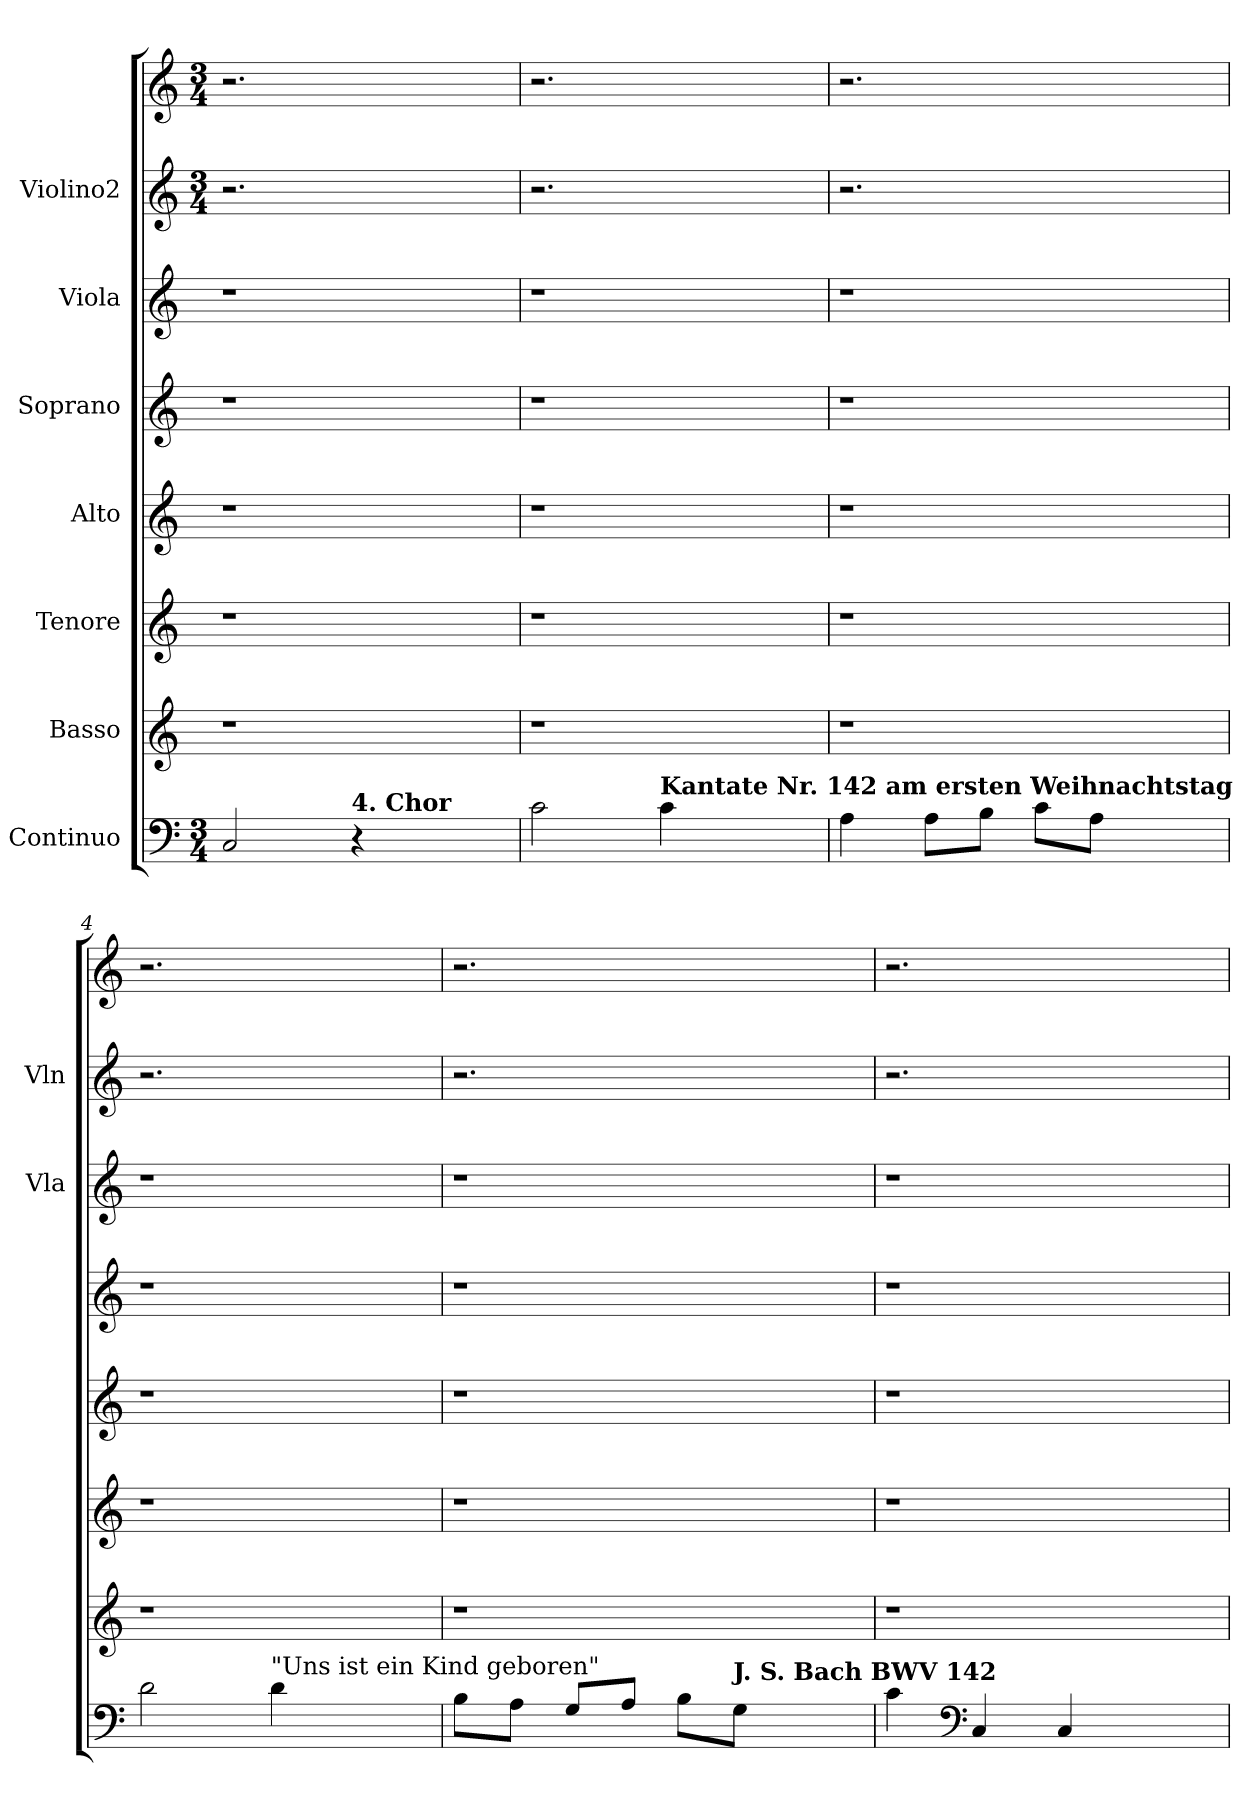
**kern	**kern	**kern	**kern	**kern	**kern	**kern	**kern
*part7	*part6	*part5	*part4	*part3	*part2	*part1	*part1
*staff8	*staff7	*staff6	*staff5	*staff4	*staff3	*staff2	*staff1
*I"Continuo	*I"Basso	*I"Tenore	*I"Alto	*I"Soprano	*I"Viola	*I"Violino2	*
*	*	*	*	*	*I'Vla	*I'Vln	*
*clefF4	*clefG2	*clefG2	*clefG2	*clefG2	*clefG2	*clefG2	*clefG2
*k[]	*k[]	*k[]	*k[]	*k[]	*k[]	*k[]	*k[]
*M3/4	*	*	*	*	*	*M3/4	*M3/4
=1	=1	=1	=1	=1	=1	=1	=1
2C/	1r	1r	1r	1r	1r	2.r	2.r
!LO:TX:a:B:t=4. Chor	!	!	!	!	!	!	!
4r	.	.	.	.	.	.	.
4ryy	.	.	.	.	.	4ryy	4ryy
=2	=2	=2	=2	=2	=2	=2	=2
2c\	1r	1r	1r	1r	1r	2.r	2.r
!LO:TX:a:B:t=Kantate Nr. 142 am ersten Weihnachtstag	!	!	!	!	!	!	!
4c\	.	.	.	.	.	.	.
4ryy	.	.	.	.	.	4ryy	4ryy
=3	=3	=3	=3	=3	=3	=3	=3
4A\	1r	1r	1r	1r	1r	2.r	2.r
8A\L	.	.	.	.	.	.	.
8B\J	.	.	.	.	.	.	.
8c\L	.	.	.	.	.	.	.
8A\J	.	.	.	.	.	.	.
4ryy	.	.	.	.	.	4ryy	4ryy
=4	=4	=4	=4	=4	=4	=4	=4
2d\	1r	1r	1r	1r	1r	2.r	2.r
!LO:TX:a:t="Uns ist ein Kind geboren"	!	!	!	!	!	!	!
4d\	.	.	.	.	.	.	.
4ryy	.	.	.	.	.	4ryy	4ryy
=5	=5	=5	=5	=5	=5	=5	=5
8B\L	1r	1r	1r	1r	1r	2.r	2.r
8A\J	.	.	.	.	.	.	.
8G/L	.	.	.	.	.	.	.
8A/J	.	.	.	.	.	.	.
8B\L	.	.	.	.	.	.	.
!LO:TX:a:B:t=J. S. Bach BWV 142	!	!	!	!	!	!	!
8G\J	.	.	.	.	.	.	.
4ryy	.	.	.	.	.	4ryy	4ryy
=6	=6	=6	=6	=6	=6	=6	=6
4c\	1r	1r	1r	1r	1r	2.r	2.r
*clefF4	*	*	*	*	*	*	*
4C/	.	.	.	.	.	.	.
4C/	.	.	.	.	.	.	.
4ryy	.	.	.	.	.	4ryy	4ryy
=	=	=	=	=	=	=	=
*-	*-	*-	*-	*-	*-	*-	*-
